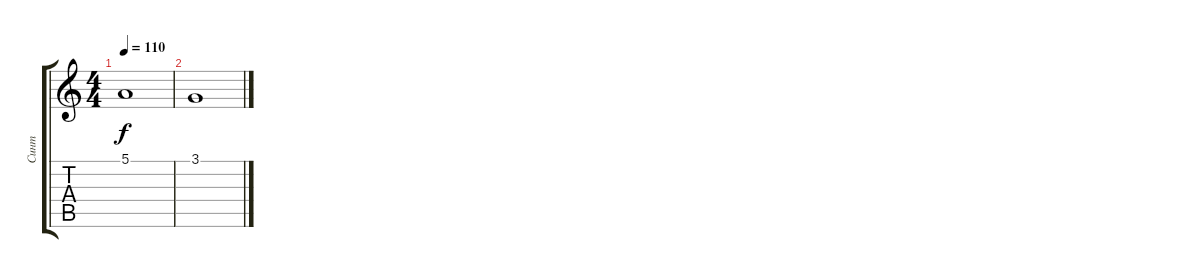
\track ("Синт" "Синт") {instrument musicbox}
\staff {score tabs}
\tuning (E4 B3 G3 D3 A2 E2) {hide}
\ts (4 4)
\tempo 110
\clef g2
\ks c
5.1.1{dy f} |
3.1.1
